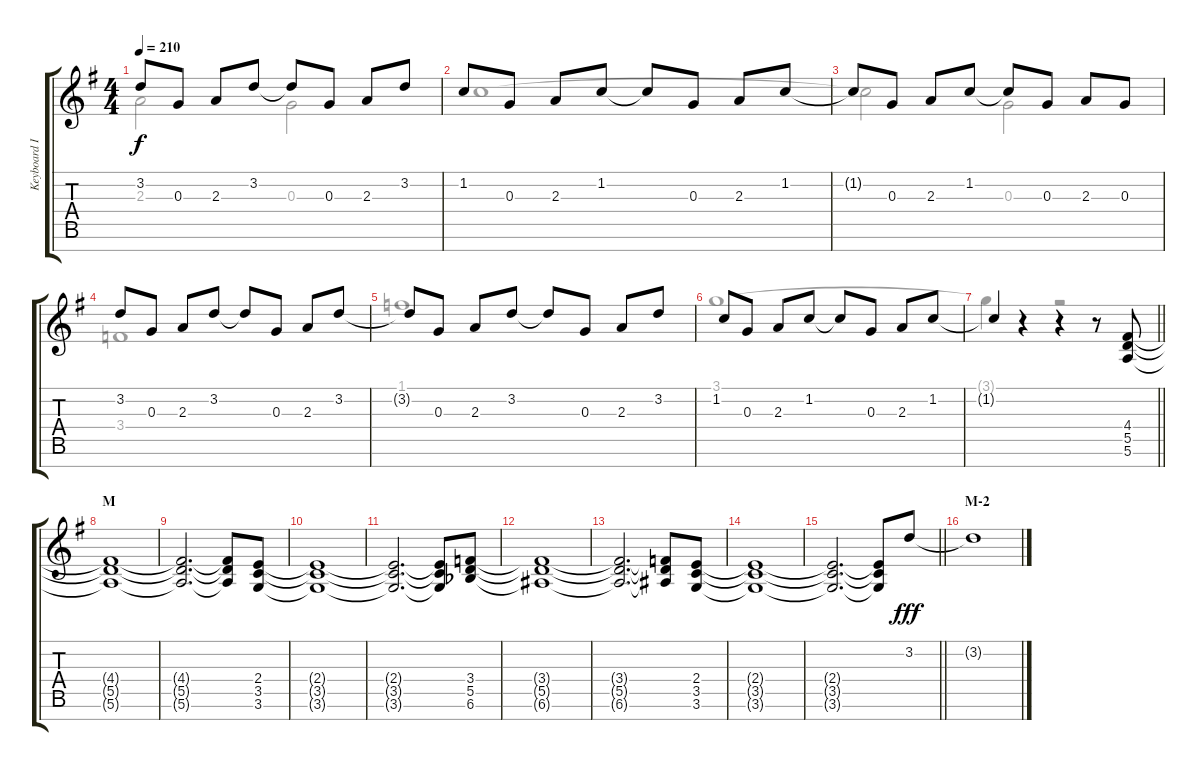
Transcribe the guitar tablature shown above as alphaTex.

\track ("Keyboard I" "Keyboard I") {instrument lead2sawtooth}
\staff {score tabs}
\tuning (E5 B4 G4 D4 A3 E3 B2) {hide}
\voice
\ts (4 4)
\tempo 210
\clef g2
\ks g
3.2{t}.8{dy f} 0.3.8 2.3.8 3.2.8 3.2{t}.8 0.3.8 2.3.8 3.2.8 |
1.2.8 0.3.8 2.3.8 1.2.8 1.2{t}.8 0.3.8 2.3.8 1.2.8 |
1.2{t}.8 0.3.8 2.3.8 1.2.8 1.2{t}.8 0.3.8 2.3.8 0.3.8 |
3.2.8 0.3.8 2.3.8 3.2.8 3.2{t}.8 0.3.8 2.3.8 3.2.8 |
3.2{t}.8 0.3.8 2.3.8 3.2.8 3.2{t}.8 0.3.8 2.3.8 3.2.8 |
1.2.8 0.3.8 2.3.8 1.2.8 1.2{t}.8 0.3.8 2.3.8 1.2.8 |
\barLineRight lightlight
1.2{t}.4 r.4 r.4 r.8 (4.4 5.5 5.6).8 |
\section ("" "M")
(4.4{t} 5.5{t} 5.6{t}).1 |
(4.4{t} 5.5{t} 5.6{t}).2{d} (4.4{t} 5.5{t} 5.6{t}).8 (2.4 3.5 3.6).8 |
(2.4{t} 3.5{t} 3.6{t}).1 |
(2.4{t} 3.5{t} 3.6{t}).2{d} (2.4{t} 3.5{t} 3.6{t}).8 (3.4 5.5 6.6{acc b}).8 |
(3.4{t} 5.5{t} 6.6{t}).1 |
(3.4{t} 5.5{t} 6.6{t}).2{d} (3.4{t} 5.5{t} 6.6{t}).8 (2.4 3.5 3.6).8 |
(2.4{t} 3.5{t} 3.6{t}).1 |
\barLineRight lightlight
(2.4{t} 3.5{t} 3.6{t}).2{d} (2.4{t} 3.5{t} 3.6{t}).8 3.2.8{dy fff} |
\section ("" "M-2")
3.2{t}.1
\voice
\clef g2
\ottava regular
\simile none
\ks g
2.3{t}.2{dy f} 0.3.2 |
1.2.1 |
1.2{t}.2 0.3.2 |
3.4.1 |
1.1.1 |
3.1.1 |
\barLineRight lightlight
3.1{t}.4 r.4 r.2 |
|
|
|
|
|
|
|
\barLineRight lightlight
|
